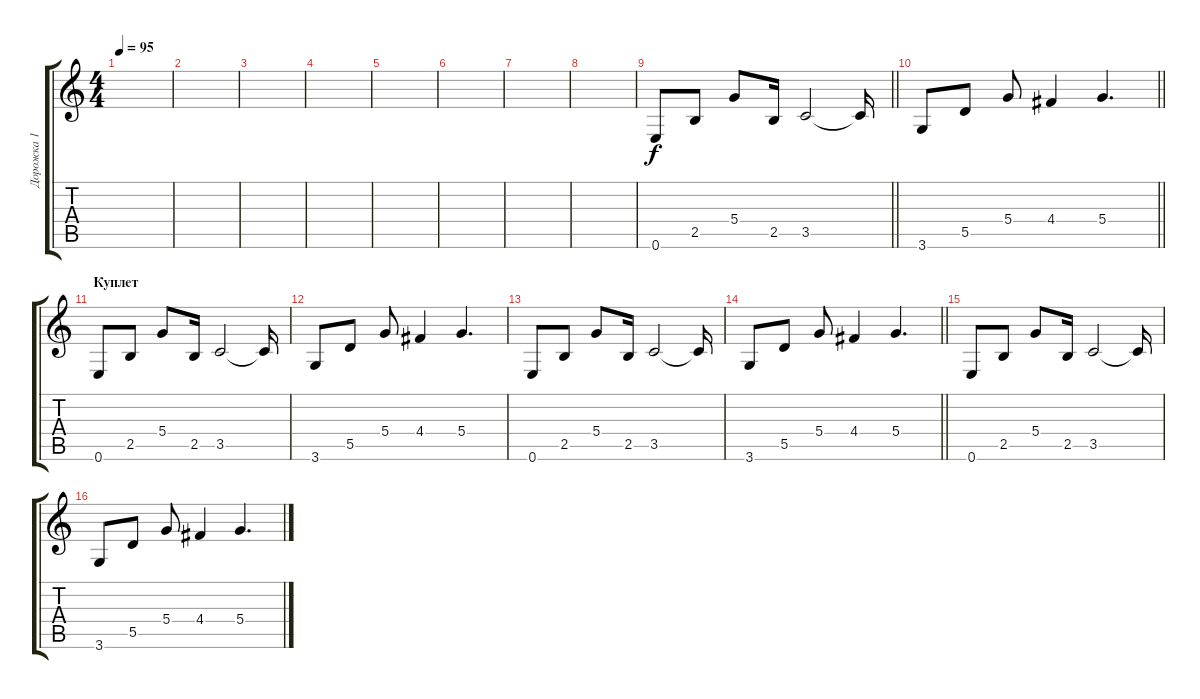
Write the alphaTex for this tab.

\track ("Дорожка 1" "Дорожка 1") {instrument electricguitarclean}
\staff {score tabs}
\tuning (E4 B3 G3 D3 A2 E2) {hide}
\ts (4 4)
\tempo 95
\clef g2
\ks c
|
|
|
|
|
|
|
|
\barLineRight lightlight
0.6.8 2.5.8 5.4.8{beam Up} 2.5.16 3.5.2 3.5{t}.16 |
\barLineRight lightlight
3.6.8 5.5.8 5.4.8 4.4.4 5.4.4{d} |
\section ("" "Куплет")
0.6.8 2.5.8 5.4.8{beam Up} 2.5.16 3.5.2 3.5{t}.16 |
3.6.8 5.5.8 5.4.8 4.4.4 5.4.4{d} |
0.6.8 2.5.8 5.4.8{beam Up} 2.5.16 3.5.2 3.5{t}.16 |
\barLineRight lightlight
3.6.8 5.5.8 5.4.8 4.4.4 5.4.4{d} |
0.6.8 2.5.8 5.4.8{beam Up} 2.5.16 3.5.2 3.5{t}.16 |
3.6.8 5.5.8 5.4.8 4.4.4 5.4.4{d}
